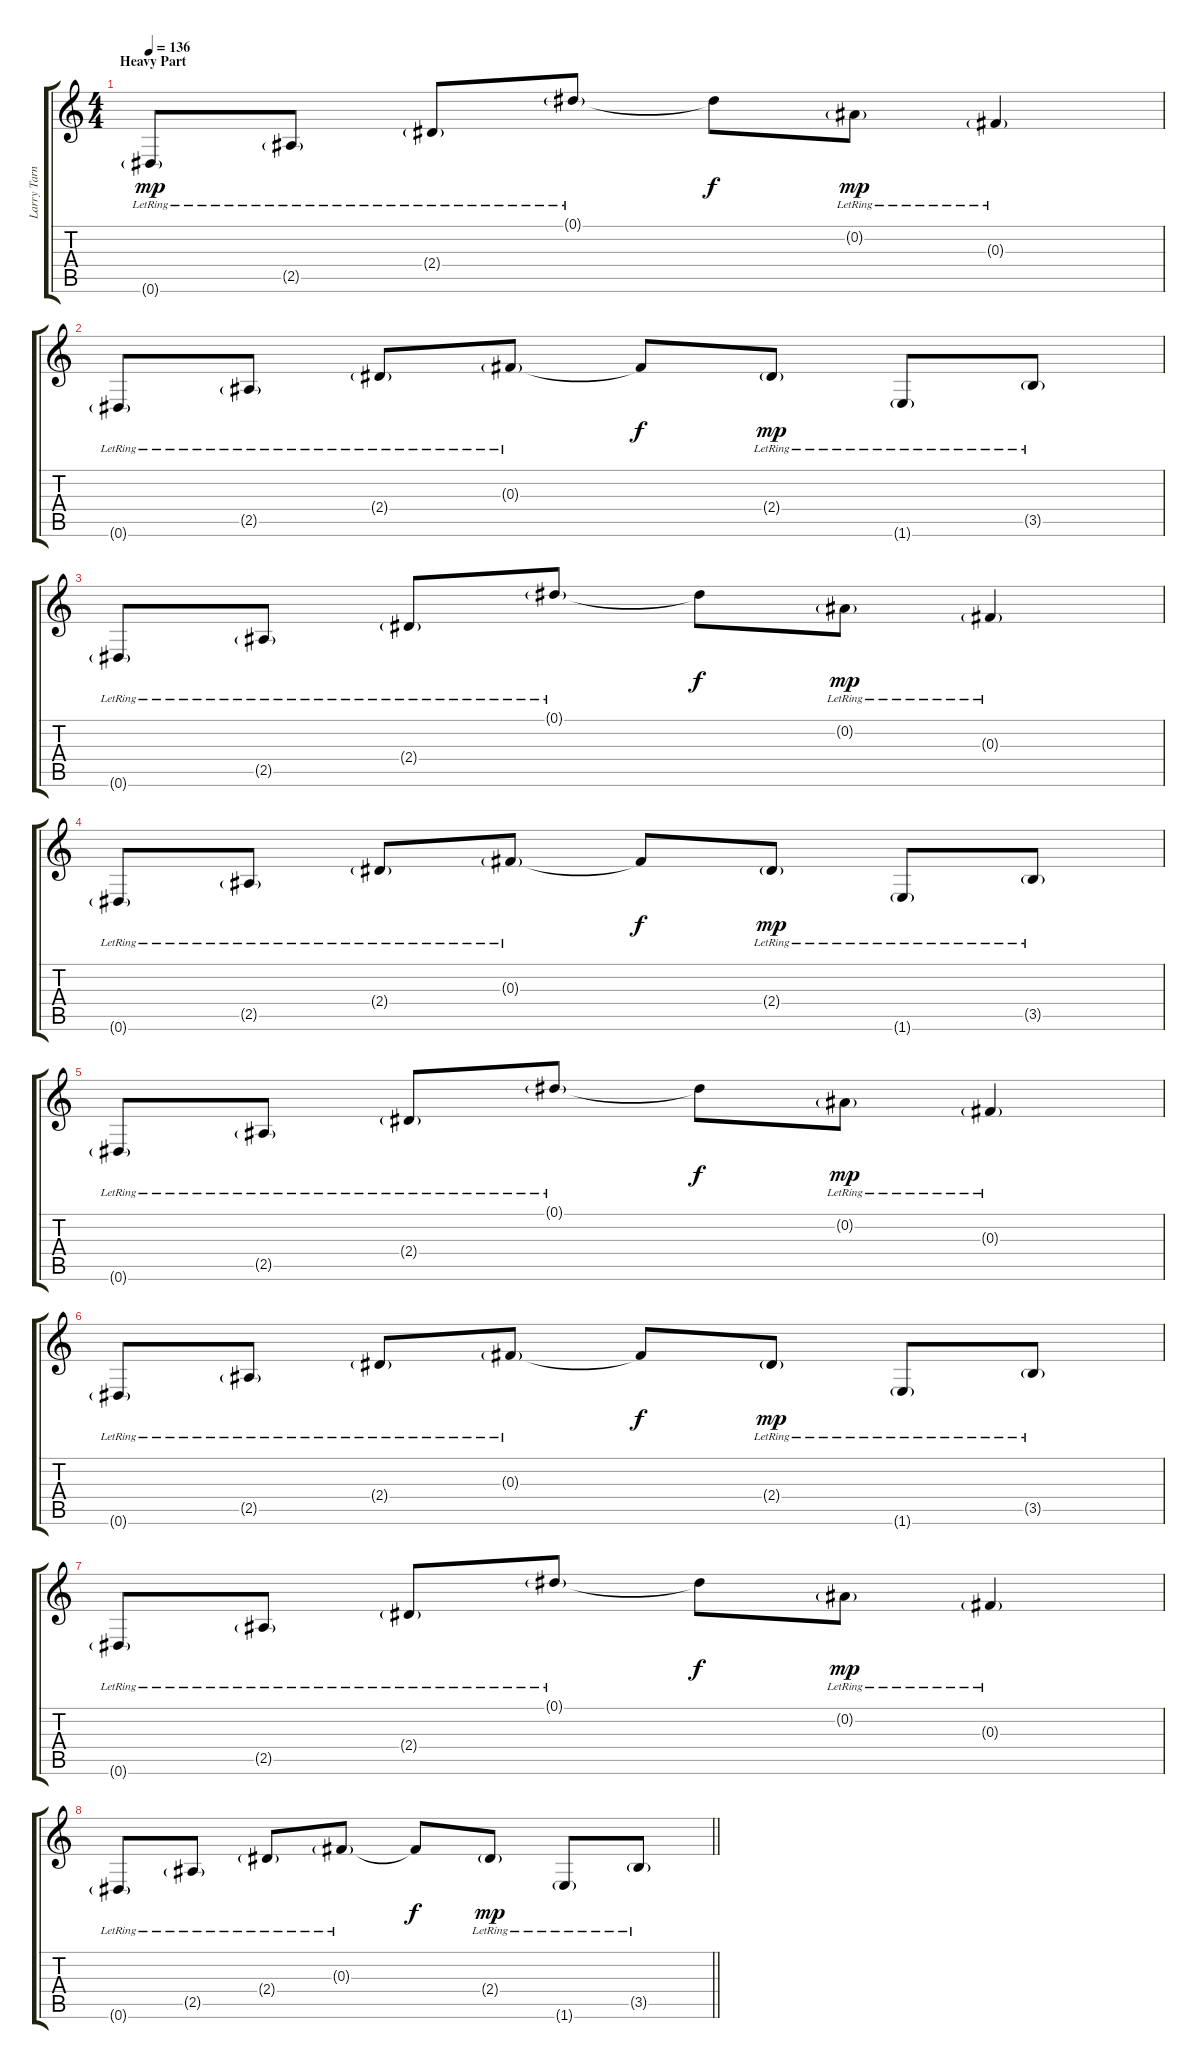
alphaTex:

\track ("Larry Tarnowski" "Larry Tarn") {instrument electricguitarclean}
\staff {score tabs}
\tuning (Eb4 Bb3 Gb3 Db3 Ab2 Eb2) {hide}
\ts (4 4)
\section ("" "Heavy Part")
\tempo 136
\clef g2
\ks c
0.6{g lr}.8{dy mp} 2.5{g lr}.8 2.4{g lr}.8 0.1{g lr}.8 0.1{t}.8{dy f} 0.2{g lr}.8{dy mp} 0.3{g lr}.4 |
0.6{g lr}.8 2.5{g lr}.8 2.4{g lr}.8 0.3{g lr}.8 0.3{t}.8{dy f} 2.4{g lr}.8{dy mp} 1.6{g lr}.8 3.5{g lr}.8 |
0.6{g lr}.8 2.5{g lr}.8 2.4{g lr}.8 0.1{g lr}.8 0.1{t}.8{dy f} 0.2{g lr}.8{dy mp} 0.3{g lr}.4 |
0.6{g lr}.8 2.5{g lr}.8 2.4{g lr}.8 0.3{g lr}.8 0.3{t}.8{dy f} 2.4{g lr}.8{dy mp} 1.6{g lr}.8 3.5{g lr}.8 |
0.6{g lr}.8 2.5{g lr}.8 2.4{g lr}.8 0.1{g lr}.8 0.1{t}.8{dy f} 0.2{g lr}.8{dy mp} 0.3{g lr}.4 |
0.6{g lr}.8 2.5{g lr}.8 2.4{g lr}.8 0.3{g lr}.8 0.3{t}.8{dy f} 2.4{g lr}.8{dy mp} 1.6{g lr}.8 3.5{g lr}.8 |
0.6{g lr}.8 2.5{g lr}.8 2.4{g lr}.8 0.1{g lr}.8 0.1{t}.8{dy f} 0.2{g lr}.8{dy mp} 0.3{g lr}.4 |
\barLineRight lightlight
0.6{g lr}.8 2.5{g lr}.8 2.4{g lr}.8 0.3{g lr}.8 0.3{t}.8{dy f} 2.4{g lr}.8{dy mp} 1.6{g lr}.8 3.5{g lr}.8
